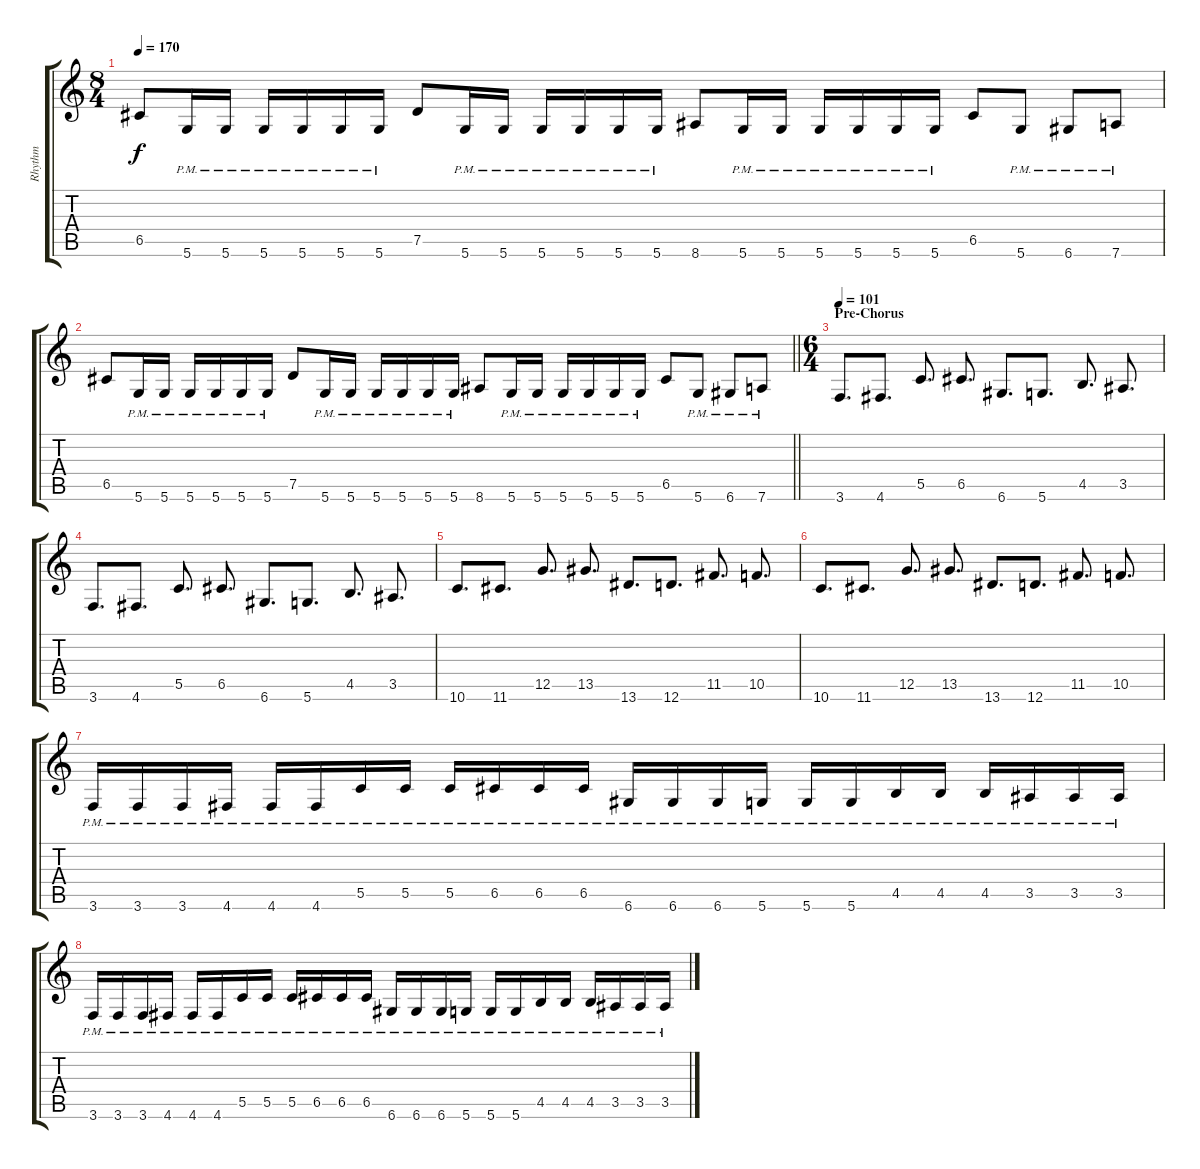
\track ("Rhythm" "Rhythm") {instrument overdrivenguitar}
\staff {score tabs}
\tuning (D4 A3 F3 C3 G2 D2) {hide}
\ts (8 4)
\tempo 170
\clef g2
\ks c
6.5.8{dy f} 5.6{pm}.16 5.6{pm}.16 5.6{pm}.16 5.6{pm}.16 5.6{pm}.16 5.6{pm}.16 7.5.8 5.6{pm}.16 5.6{pm}.16 5.6{pm}.16 5.6{pm}.16 5.6{pm}.16 5.6{pm}.16 8.6.8 5.6{pm}.16 5.6{pm}.16 5.6{pm}.16 5.6{pm}.16 5.6{pm}.16 5.6{pm}.16 6.5.8 5.6{pm}.8 6.6{pm}.8 7.6{pm}.8 |
\barLineRight lightlight
6.5.8 5.6{pm}.16 5.6{pm}.16 5.6{pm}.16 5.6{pm}.16 5.6{pm}.16 5.6{pm}.16 7.5.8 5.6{pm}.16 5.6{pm}.16 5.6{pm}.16 5.6{pm}.16 5.6{pm}.16 5.6{pm}.16 8.6.8 5.6{pm}.16 5.6{pm}.16 5.6{pm}.16 5.6{pm}.16 5.6{pm}.16 5.6{pm}.16 6.5.8 5.6{pm}.8 6.6{pm}.8 7.6{pm}.8 |
\ts (6 4)
\section ("" "Pre-Chorus")
\tempo 101
3.6.8{d} 4.6.8{d} 5.5.8{d} 6.5.8{d} 6.6.8{d} 5.6.8{d} 4.5.8{d} 3.5.8{d} |
3.6.8{d} 4.6.8{d} 5.5.8{d} 6.5.8{d} 6.6.8{d} 5.6.8{d} 4.5.8{d} 3.5.8{d} |
10.6.8{d} 11.6.8{d} 12.5.8{d} 13.5.8{d} 13.6.8{d} 12.6.8{d} 11.5.8{d} 10.5.8{d} |
10.6.8{d} 11.6.8{d} 12.5.8{d} 13.5.8{d} 13.6.8{d} 12.6.8{d} 11.5.8{d} 10.5.8{d} |
3.6{pm}.16 3.6{pm}.16 3.6{pm}.16 4.6{pm}.16 4.6{pm}.16 4.6{pm}.16 5.5{pm}.16 5.5{pm}.16 5.5{pm}.16 6.5{pm}.16 6.5{pm}.16 6.5{pm}.16 6.6{pm}.16 6.6{pm}.16 6.6{pm}.16 5.6{pm}.16 5.6{pm}.16 5.6{pm}.16 4.5{pm}.16 4.5{pm}.16 4.5{pm}.16 3.5{pm}.16 3.5{pm}.16 3.5{pm}.16 |
3.6{pm}.16 3.6{pm}.16 3.6{pm}.16 4.6{pm}.16 4.6{pm}.16 4.6{pm}.16 5.5{pm}.16 5.5{pm}.16 5.5{pm}.16 6.5{pm}.16 6.5{pm}.16 6.5{pm}.16 6.6{pm}.16 6.6{pm}.16 6.6{pm}.16 5.6{pm}.16 5.6{pm}.16 5.6{pm}.16 4.5{pm}.16 4.5{pm}.16 4.5{pm}.16 3.5{pm}.16 3.5{pm}.16 3.5{pm}.16
